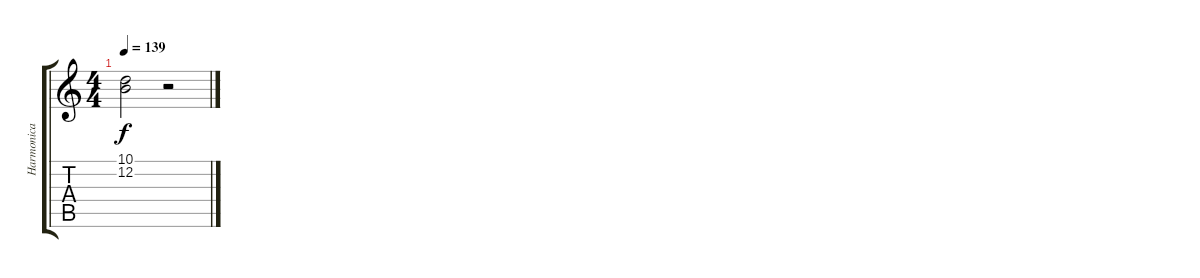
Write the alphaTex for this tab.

\track ("Harmonica" "Harmonica") {instrument harmonica}
\staff {score tabs}
\tuning (E4 B3 G3 D3 A2 E2) {hide}
\ts (4 4)
\tempo 139
\clef g2
\ks c
(10.1{t} 12.2{t}).2{dy f} r.2
